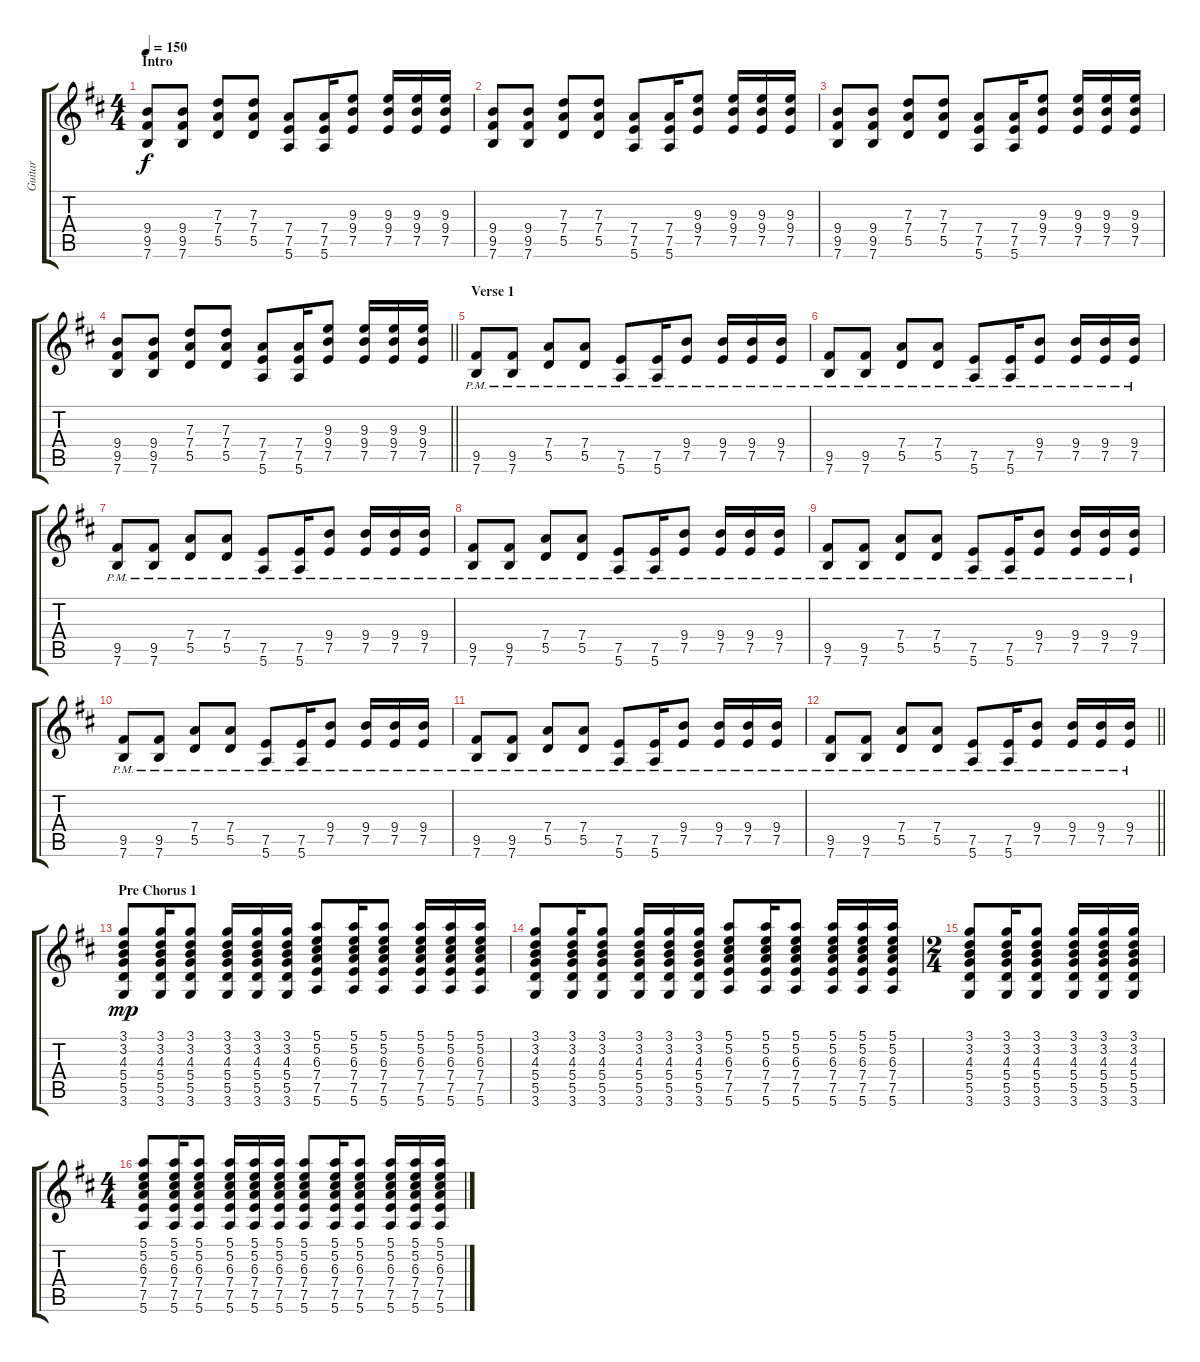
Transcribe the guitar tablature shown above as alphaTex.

\track ("Guitar" "Guitar") {instrument distortionguitar}
\staff {score tabs}
\tuning (E4 B3 G3 D3 A2 E2) {hide}
\ts (4 4)
\section ("" "Intro")
\tempo 150
\clef g2
\ks bminor
(9.4 9.5 7.6).8{dy f instrument distortionguitar} (9.4 9.5 7.6).8 (7.3 7.4 5.5).8 (7.3 7.4 5.5).8 (7.4 7.5 5.6).8 (7.4 7.5 5.6).16 (9.3 9.4 7.5).8 (9.3 9.4 7.5).16 (9.3 9.4 7.5).16 (9.3 9.4 7.5).16 |
(9.4 9.5 7.6).8 (9.4 9.5 7.6).8 (7.3 7.4 5.5).8 (7.3 7.4 5.5).8 (7.4 7.5 5.6).8 (7.4 7.5 5.6).16 (9.3 9.4 7.5).8 (9.3 9.4 7.5).16 (9.3 9.4 7.5).16 (9.3 9.4 7.5).16 |
(9.4 9.5 7.6).8 (9.4 9.5 7.6).8 (7.3 7.4 5.5).8 (7.3 7.4 5.5).8 (7.4 7.5 5.6).8 (7.4 7.5 5.6).16 (9.3 9.4 7.5).8 (9.3 9.4 7.5).16 (9.3 9.4 7.5).16 (9.3 9.4 7.5).16 |
\barLineRight lightlight
(9.4 9.5 7.6).8 (9.4 9.5 7.6).8 (7.3 7.4 5.5).8 (7.3 7.4 5.5).8 (7.4 7.5 5.6).8 (7.4 7.5 5.6).16 (9.3 9.4 7.5).8 (9.3 9.4 7.5).16 (9.3 9.4 7.5).16 (9.3 9.4 7.5).16 |
\section ("" "Verse 1")
(9.5{pm} 7.6{pm}).8 (9.5{pm} 7.6{pm}).8 (7.4{pm} 5.5{pm}).8 (7.4{pm} 5.5{pm}).8 (7.5{pm} 5.6{pm}).8 (7.5{pm} 5.6{pm}).16 (9.4{pm} 7.5{pm}).8 (9.4{pm} 7.5{pm}).16 (9.4{pm} 7.5{pm}).16 (9.4{pm} 7.5{pm}).16 |
(9.5{pm} 7.6{pm}).8 (9.5{pm} 7.6{pm}).8 (7.4{pm} 5.5{pm}).8 (7.4{pm} 5.5{pm}).8 (7.5{pm} 5.6{pm}).8 (7.5{pm} 5.6{pm}).16 (9.4{pm} 7.5{pm}).8 (9.4{pm} 7.5{pm}).16 (9.4{pm} 7.5{pm}).16 (9.4{pm} 7.5{pm}).16 |
(9.5{pm} 7.6{pm}).8 (9.5{pm} 7.6{pm}).8 (7.4{pm} 5.5{pm}).8 (7.4{pm} 5.5{pm}).8 (7.5{pm} 5.6{pm}).8 (7.5{pm} 5.6{pm}).16 (9.4{pm} 7.5{pm}).8 (9.4{pm} 7.5{pm}).16 (9.4{pm} 7.5{pm}).16 (9.4{pm} 7.5{pm}).16 |
(9.5{pm} 7.6{pm}).8 (9.5{pm} 7.6{pm}).8 (7.4{pm} 5.5{pm}).8 (7.4{pm} 5.5{pm}).8 (7.5{pm} 5.6{pm}).8 (7.5{pm} 5.6{pm}).16 (9.4{pm} 7.5{pm}).8 (9.4{pm} 7.5{pm}).16 (9.4{pm} 7.5{pm}).16 (9.4{pm} 7.5{pm}).16 |
(9.5{pm} 7.6{pm}).8 (9.5{pm} 7.6{pm}).8 (7.4{pm} 5.5{pm}).8 (7.4{pm} 5.5{pm}).8 (7.5{pm} 5.6{pm}).8 (7.5{pm} 5.6{pm}).16 (9.4{pm} 7.5{pm}).8 (9.4{pm} 7.5{pm}).16 (9.4{pm} 7.5{pm}).16 (9.4{pm} 7.5{pm}).16 |
(9.5{pm} 7.6{pm}).8 (9.5{pm} 7.6{pm}).8 (7.4{pm} 5.5{pm}).8 (7.4{pm} 5.5{pm}).8 (7.5{pm} 5.6{pm}).8 (7.5{pm} 5.6{pm}).16 (9.4{pm} 7.5{pm}).8 (9.4{pm} 7.5{pm}).16 (9.4{pm} 7.5{pm}).16 (9.4{pm} 7.5{pm}).16 |
(9.5{pm} 7.6{pm}).8 (9.5{pm} 7.6{pm}).8 (7.4{pm} 5.5{pm}).8 (7.4{pm} 5.5{pm}).8 (7.5{pm} 5.6{pm}).8 (7.5{pm} 5.6{pm}).16 (9.4{pm} 7.5{pm}).8 (9.4{pm} 7.5{pm}).16 (9.4{pm} 7.5{pm}).16 (9.4{pm} 7.5{pm}).16 |
\barLineRight lightlight
(9.5{pm} 7.6{pm}).8 (9.5{pm} 7.6{pm}).8 (7.4{pm} 5.5{pm}).8 (7.4{pm} 5.5{pm}).8 (7.5{pm} 5.6{pm}).8 (7.5{pm} 5.6{pm}).16 (9.4{pm} 7.5{pm}).8 (9.4{pm} 7.5{pm}).16 (9.4{pm} 7.5{pm}).16 (9.4{pm} 7.5{pm}).16 |
\section ("" "Pre Chorus 1")
(3.1 3.2 4.3 5.4 5.5 3.6).8{dy mp} (3.1 3.2 4.3 5.4 5.5 3.6).16 (3.1 3.2 4.3 5.4 5.5 3.6).8 (3.1 3.2 4.3 5.4 5.5 3.6).16 (3.1 3.2 4.3 5.4 5.5 3.6).16 (3.1 3.2 4.3 5.4 5.5 3.6).16 (5.1 5.2 6.3 7.4 7.5 5.6).8 (5.1 5.2 6.3 7.4 7.5 5.6).16 (5.1 5.2 6.3 7.4 7.5 5.6).8 (5.1 5.2 6.3 7.4 7.5 5.6).16 (5.1 5.2 6.3 7.4 7.5 5.6).16 (5.1 5.2 6.3 7.4 7.5 5.6).16 |
(3.1 3.2 4.3 5.4 5.5 3.6).8 (3.1 3.2 4.3 5.4 5.5 3.6).16 (3.1 3.2 4.3 5.4 5.5 3.6).8 (3.1 3.2 4.3 5.4 5.5 3.6).16 (3.1 3.2 4.3 5.4 5.5 3.6).16 (3.1 3.2 4.3 5.4 5.5 3.6).16 (5.1 5.2 6.3 7.4 7.5 5.6).8 (5.1 5.2 6.3 7.4 7.5 5.6).16 (5.1 5.2 6.3 7.4 7.5 5.6).8 (5.1 5.2 6.3 7.4 7.5 5.6).16 (5.1 5.2 6.3 7.4 7.5 5.6).16 (5.1 5.2 6.3 7.4 7.5 5.6).16 |
\ts (2 4)
(3.1 3.2 4.3 5.4 5.5 3.6).8 (3.1 3.2 4.3 5.4 5.5 3.6).16 (3.1 3.2 4.3 5.4 5.5 3.6).8 (3.1 3.2 4.3 5.4 5.5 3.6).16 (3.1 3.2 4.3 5.4 5.5 3.6).16 (3.1 3.2 4.3 5.4 5.5 3.6).16 |
\ts (4 4)
(5.1 5.2 6.3 7.4 7.5 5.6).8 (5.1 5.2 6.3 7.4 7.5 5.6).16 (5.1 5.2 6.3 7.4 7.5 5.6).8 (5.1 5.2 6.3 7.4 7.5 5.6).16 (5.1 5.2 6.3 7.4 7.5 5.6).16 (5.1 5.2 6.3 7.4 7.5 5.6).16 (5.1 5.2 6.3 7.4 7.5 5.6).8 (5.1 5.2 6.3 7.4 7.5 5.6).16 (5.1 5.2 6.3 7.4 7.5 5.6).8 (5.1 5.2 6.3 7.4 7.5 5.6).16 (5.1 5.2 6.3 7.4 7.5 5.6).16 (5.1 5.2 6.3 7.4 7.5 5.6).16
